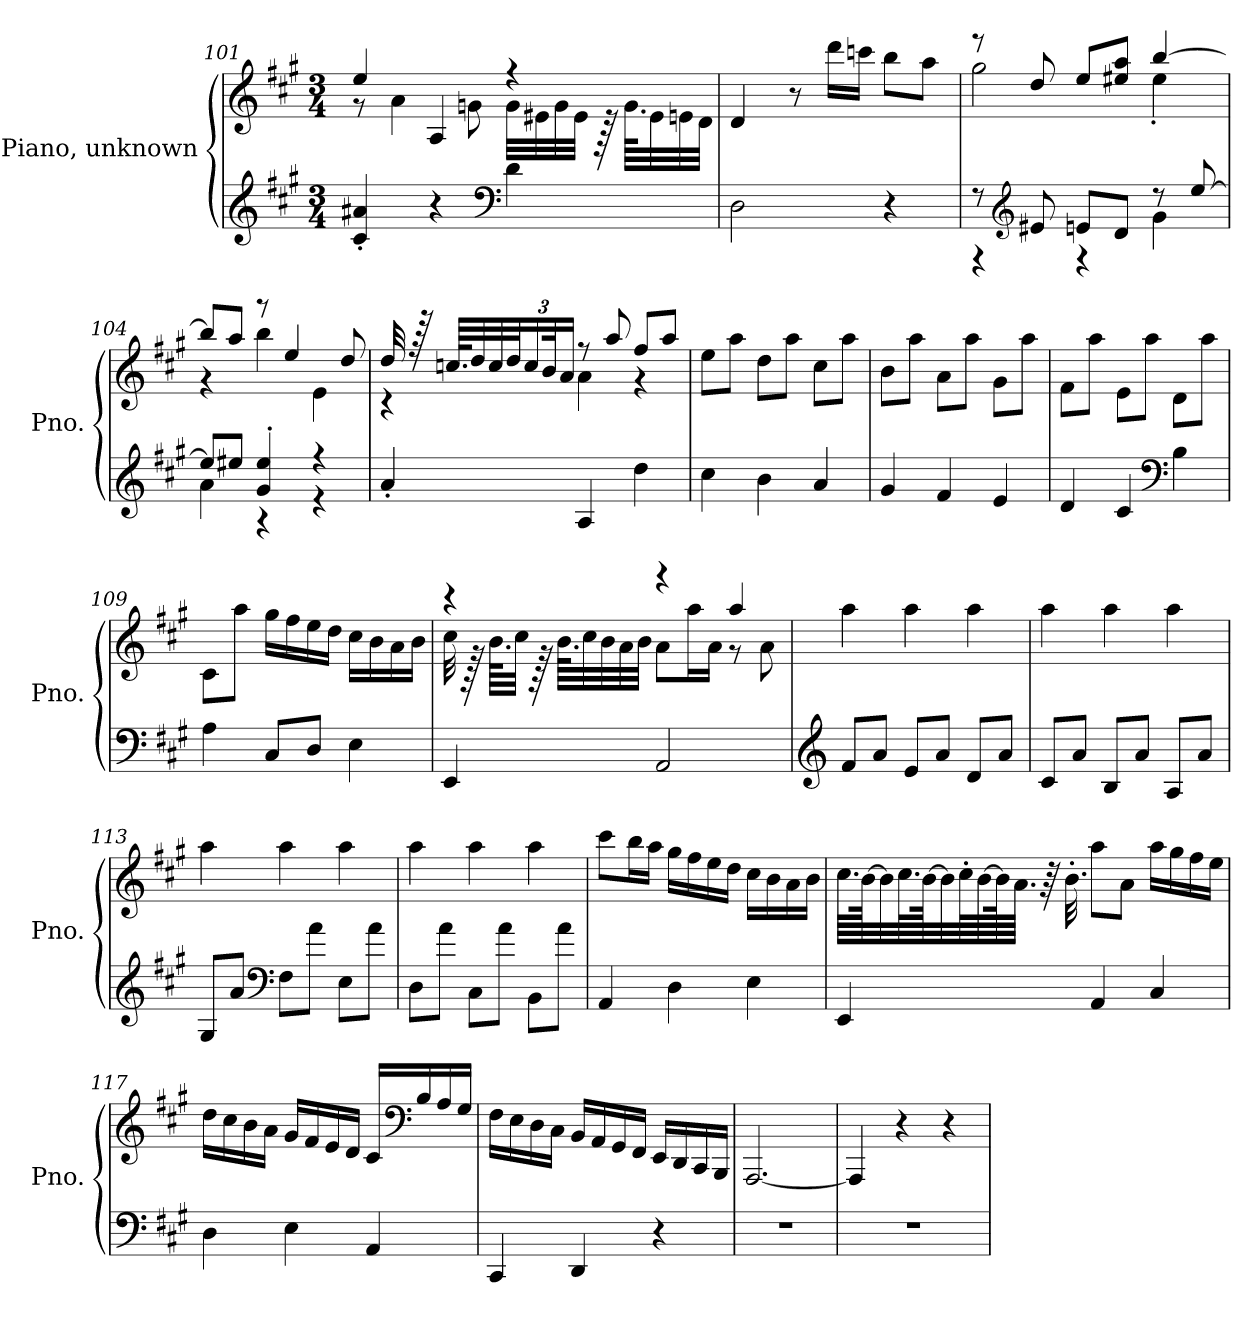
**kern	**kern
*part1	*part1
*staff2	*staff1
*I"Piano, unknown	*
*I'Pno.	*
*clefG2	*clefG2
*k[f#c#g#]	*k[f#c#g#]
*M3/4	*M3/4
=101	=101
*	*^
4c#/' 4a#X/'	4ee/	8r
.	.	4a\
4r	4A/	.
.	.	8gn\
*clefF4	*	*
4d\	4r	32g\LLL
.	.	32e#X\
.	.	32g\
.	.	32e#\JJJ
.	.	128r
.	.	64.g\KLLL
.	.	32e#\
.	.	32en\
.	.	32d\JJJ
*	*v	*v
!!LO:LB:g=z
=102	=102
2D\	4d/
.	8r
.	16ddd\LL
.	16cccn\JJ
4r	8bb\L
.	8aa\J
=103	=103
*^	*^
8r	4r	8r	2gg#\
*clefG2	*	*	*
8e#X/	.	8dd/	.
8en/L	4r	8ee/L	.
8d/J	.	8ee#X/ 8aa/J	.
8r	4g#\	[4bb/	4ee#'\
[8ee/	.	.	.
=104	=104	=104	=104
8ee/L]	4a\	8bb/L]	4r
8ee#X/J	.	8aa/J	.
4g#/' 4ee#/'	4r	8r	4bb\
.	.	4ee/	.
4r	4r	.	4e\
.	.	8dd/	.
*v	*v	*	*
=105	=105	=105
4a'/	32dd/	4r
.	128r	.
.	64.ccn/KLLL	.
.	32dd/	.
.	32cc/	.
*	*Xbrackettup	*
.	48dd/J	.
.	24cc/	.
.	48b/K	.
.	24a/JJ	.
4A/	8r	4a\
.	8aa/	.
4dd\	8ff#/L	4r
.	8aa/J	.
*	*v	*v
!!LO:LB:g=z
=106	=106
4cc#\	8ee\L
.	8aa\J
4b\	8dd\L
.	8aa\J
4a/	8cc#\L
.	8aa\J
=107	=107
4g#/	8b\L
.	8aa\J
4f#/	8a\L
.	8aa\J
4e/	8g#\L
.	8aa\J
=108	=108
4d/	8f#\L
.	8aa\J
4c#/	8e\L
.	8aa\J
*clefF4	*
4B\	8d\L
.	8aa\J
=109	=109
4A\	8c#\L
.	8aa\J
8C#/L	16gg#\LL
.	16ff#\
8D/J	16ee\
.	16dd\JJ
4E\	16cc#\LL
.	16b\
.	16a\
.	16b\JJ
!!LO:LB:g=z
=110	=110
*	*^
4EE/	4r	32cc#\
.	.	128r
.	.	64.b\KLLL
.	.	32cc#\JJJ
.	.	128r
.	.	64.b\KLLL
.	.	32cc#\
.	.	32b\
.	.	32a\
.	.	32b\JJJ
2AA/	4r	8a\L
.	.	16aa\L
.	.	16a\JJ
.	4aa/	8r
.	.	8a\
*	*v	*v
=111	=111
*clefG2	*
8f#/L	4aa\
8a/J	.
8e/L	4aa\
8a/J	.
8d/L	4aa\
8a/J	.
=112	=112
8c#/L	4aa\
8a/J	.
8B/L	4aa\
8a/J	.
8A/L	4aa\
8a/J	.
=113	=113
8G#/L	4aa\
8a/J	.
*clefF4	*
8F#\L	4aa\
8a\J	.
8E\L	4aa\
8a\J	.
!!LO:LB:g=z
=114	=114
8D\L	4aa\
8a\J	.
8C#\L	4aa\
8a\J	.
8BB\L	4aa\
8a\J	.
=115	=115
4AA/	8ccc#\L
.	16bb\L
.	16aa\JJ
4D\	16gg#\LL
.	16ff#\
.	16ee\
.	16dd\JJ
4E\	16cc#\LL
.	16b\
.	16a\
.	16b\JJ
=116	=116
4EE/	64.cc#\LLLL
.	[128b\JK
.	32b\]
.	64.cc#\L
.	[128b\JK
.	32b\]
.	64cc#'\L
.	[64b\
.	128b\K]
.	64.a\JJJJ
.	64r
.	32.b'\
4AA/	8aa\L
.	8a\J
4C#/	16aa\LL
.	16gg#\
.	16ff#\
.	16ee\JJ
!!LO:PB:g=z
=117	=117
4D\	16dd\LL
.	16cc#\
.	16b\
.	16a\JJ
4E\	16g#/LL
.	16f#/
.	16e/
.	16d/JJ
4AA/	16c#/LL
*	*clefF4
.	16B/
.	16A/
.	16G#/JJ
=118	=118
4CC#/	16F#\LL
.	16E\
.	16D\
.	16C#\JJ
4DD/	16BB/LL
.	16AA/
.	16GG#/
.	16FF#/JJ
4r	16EE/LL
.	16DD/
.	16CC#/
.	16BBB/JJ
=119	=119
2.r	[2.AAA/
=120	=120
2.r	4AAA/]
.	4r
.	4r
=	=
*-	*-
